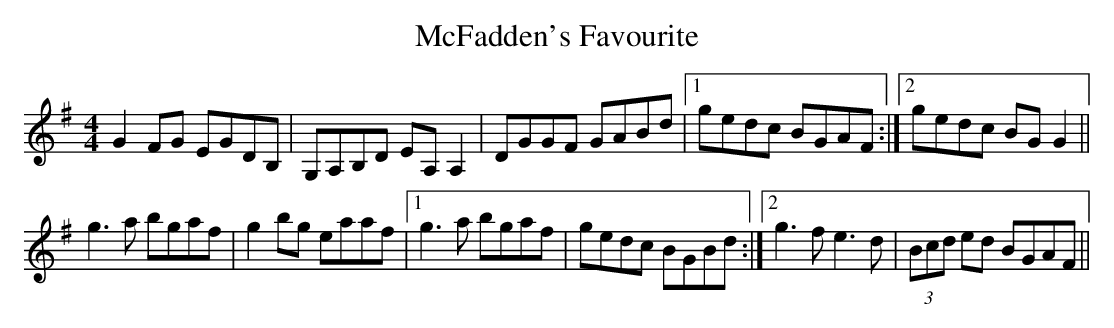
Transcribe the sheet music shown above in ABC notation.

X:1
T:McFadden's Favourite
M:4/4
L:1/8
K:G
G2FG EGDB,|G,A,B,D EA,A,2|DGGF GABd|1 gedc BGAF:|2 gedc BG G2||
g3 a bgaf|g2bg eaaf|1 g3a bgaf|gedc BGBd:|2 g3f e3d|(3Bcd ed BGAF||
